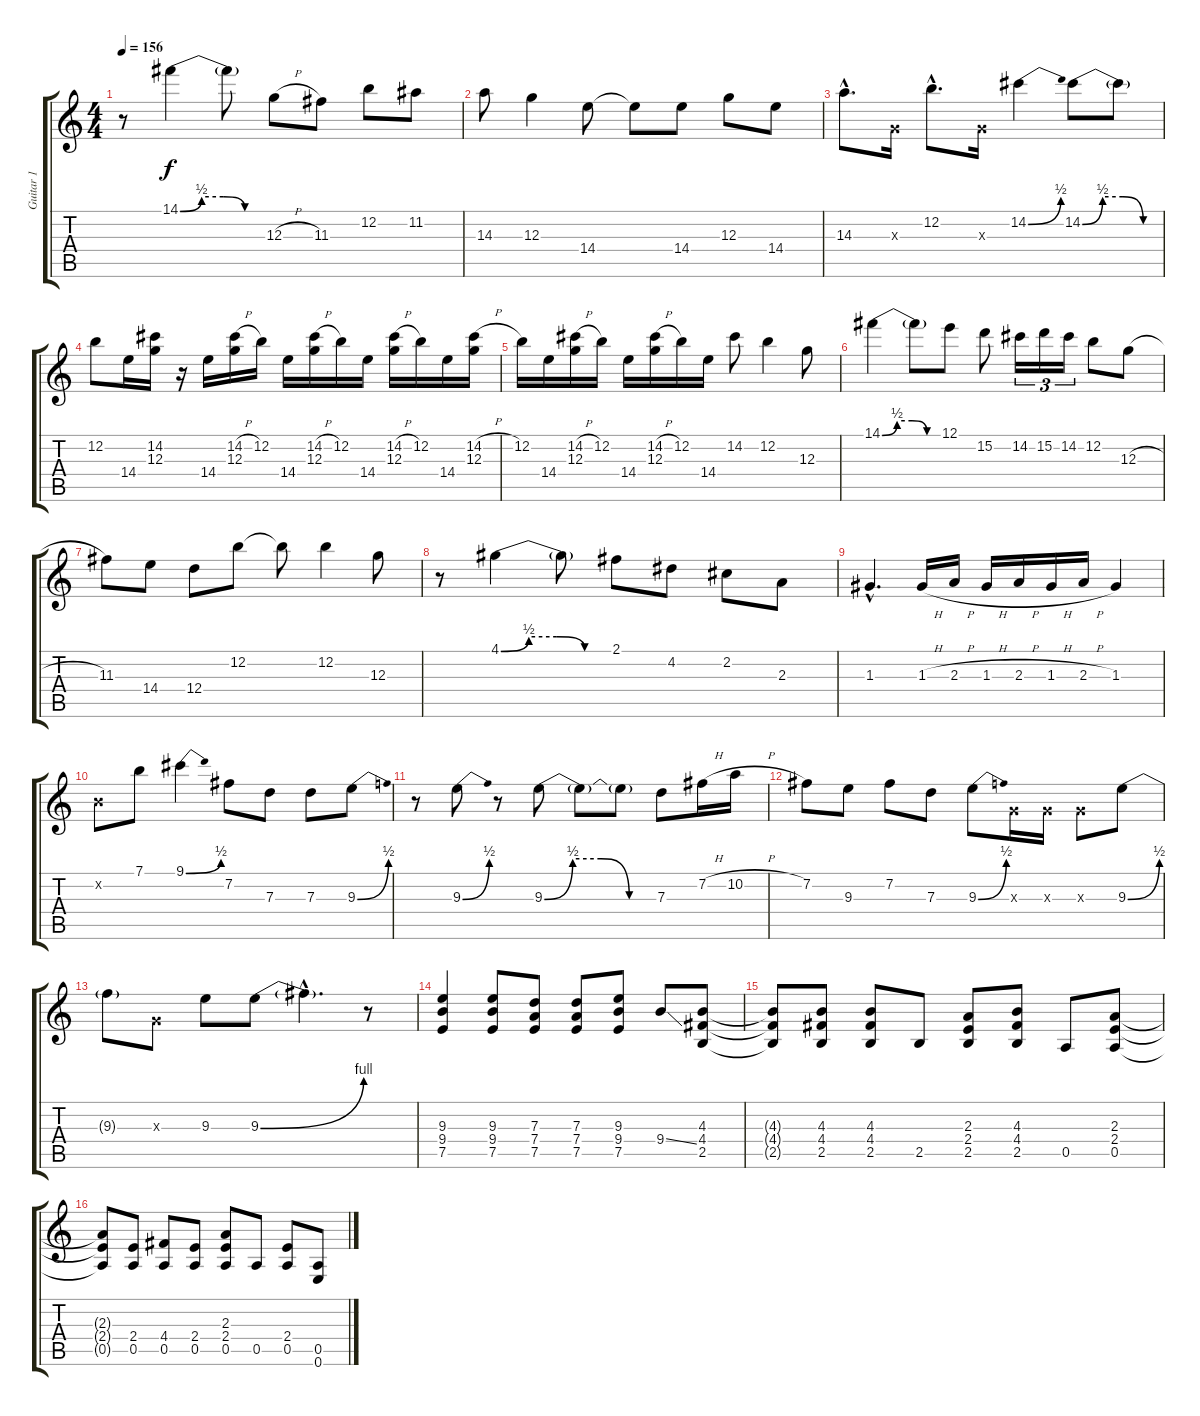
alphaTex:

\track ("Guitar 1" "Guitar 1") {instrument overdrivenguitar}
\staff {score tabs}
\tuning (E4 B3 G3 D3 A2 E2) {hide}
\ts (4 4)
\tempo 156
\clef g2
\ks c
r.8{dy f} 14.1{be (custom 0 0 15 2 30 2 45 0 60 0)}.4 14.1{t}.8 12.3{h}.8 11.3.8 12.2.8 11.2.8 |
14.3.8 12.3.4 14.4.8 14.4{t}.8 14.4.8 12.3.8 14.4.8 |
14.3{hac}.8{d} 0.3{x}.16 12.2{hac}.8{d} 0.3{x}.16 14.2{be (bend 0 0 60 2)}.4 14.2{be (custom 0 0 15 2 30 2 45 0 60 0)}.8 14.2{t}.8 |
12.2.8 14.4.16 (14.2 12.3).16 r.16 14.4.16 (14.2{h} 12.3).16 12.2.16 14.4.16 (14.2{h} 12.3).16 12.2.16 14.4.16 (14.2{h} 12.3).16 12.2.16 14.4.16 (14.2{h} 12.3).16 |
12.2.16 14.4.16 (14.2{h} 12.3).16 12.2.16 14.4.16 (14.2{h} 12.3).16 12.2.16 14.4.16 14.2.8 12.2.4 12.3.8 |
14.1{be (custom 0 0 15 2 30 2 45 0 60 0)}.4 14.1{t}.8 12.1.8 15.2.8 14.2.16{tu (3 2)} 15.2.16{tu (3 2)} 14.2.16{tu (3 2)} 12.2.8 12.3{h}.8 |
11.3.8 14.4.8 12.4.8 12.2.8 12.2{t}.8 12.2.4 12.3.8 |
r.8 4.1{be (custom 0 0 15 2 30 2 45 0 60 0)}.4 4.1{t}.8 2.1.8 4.2.8 2.2.8 2.3.8 |
1.3{hac}.4{d} 1.3{h}.16 2.3{h}.16 1.3{h}.16 2.3{h}.16 1.3{h}.16 2.3{h}.16 1.3.4 |
0.2{x}.8 7.1.8 9.1{be (bend 0 0 60 2)}.4 7.2.8 7.3.8 7.3.8 9.3{be (bend 0 0 60 2)}.8 |
r.8 9.3{be (bend 0 0 60 2)}.8 r.8 9.3{be (custom 0 0 15 2 30 2 45 0 60 0)}.8 9.3{t}.8 9.3{t}.8 7.3.8 7.2{h}.16 10.2{h}.16 |
7.2.8 9.3.8 7.2.8 7.3.8 9.3{be (bend 0 0 60 2)}.8 0.3{x}.16 0.3{x}.16 0.3{x}.8 9.3{be (bend 0 0 60 2)}.8 |
9.3{t}.8 0.3{x}.8 9.3.8 9.3{be (bend 0 0 60 4)}.8 9.3{hac t}.4{d} r.8 |
(9.3 9.4 7.5).4 (9.3 9.4 7.5).8 (7.3 7.4 7.5).8 (7.3 7.4 7.5).8 (9.3 9.4 7.5).8 9.4{ss}.8 (4.3 4.4 2.5).8 |
(4.3{t} 4.4{t} 2.5{t}).8 (4.3 4.4 2.5).8 (4.3 4.4 2.5).8 2.5.8 (2.3 2.4 2.5).8 (4.3 4.4 2.5).8 0.5.8 (2.3 2.4 0.5).8 |
(2.3{t} 2.4{t} 0.5{t}).8 (2.4 0.5).8 (4.4 0.5).8 (2.4 0.5).8 (2.3 2.4 0.5).8 0.5.8 (2.4 0.5).8 (0.5 0.6).8
